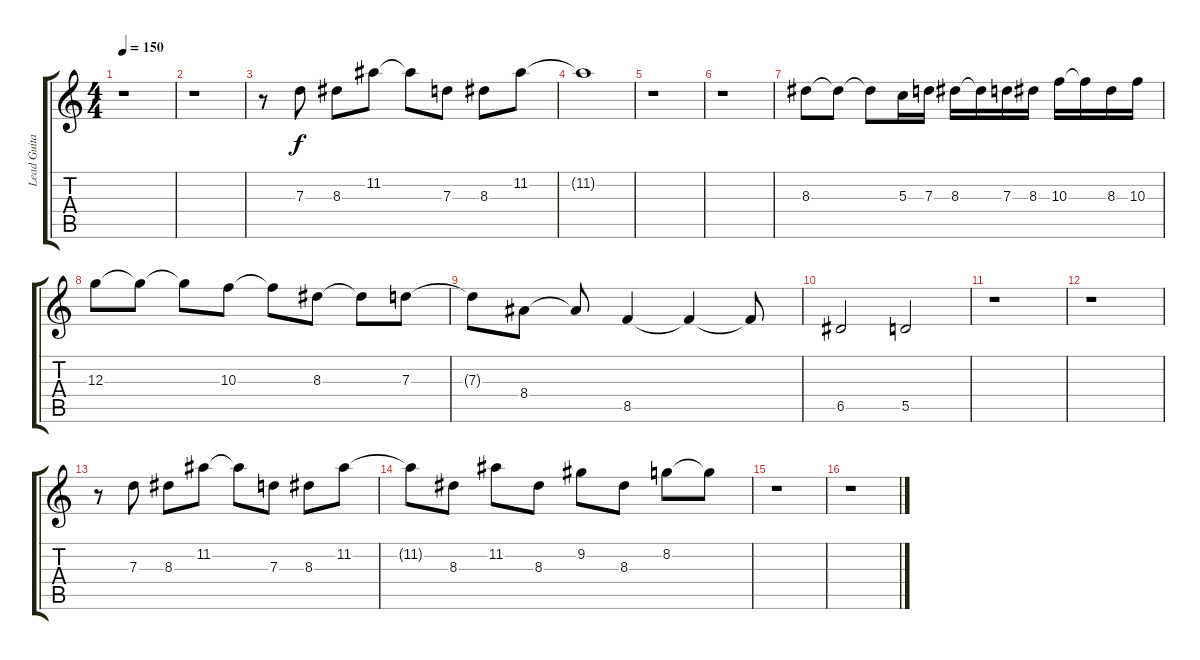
\track ("Lead Guitar" "Lead Guita") {instrument distortionguitar}
\staff {score tabs}
\tuning (E4 B3 G3 D3 A2 D2) {hide}
\ts (4 4)
\tempo 150
\clef g2
\ks c
r.1{dy f} |
r.1 |
r.8 7.3.8 8.3.8 11.2.8 11.2{t}.8 7.3.8 8.3.8 11.2.8 |
11.2{t}.1 |
r.1 |
r.1 |
8.3.8 8.3{t}.8 8.3{t}.8 5.3.16 7.3.16 8.3.16 8.3{t}.16 7.3.16 8.3.16 10.3.16 10.3{t}.16 8.3.16 10.3.16 |
12.3.8 12.3{t}.8 12.3{t}.8 10.3.8 10.3{t}.8 8.3.8 8.3{t}.8 7.3.8 |
7.3{t}.8 8.4.8 8.4{t}.8 8.5.4 8.5{t}.4 8.5{t}.8 |
6.5.2 5.5.2 |
r.1 |
r.1 |
r.8 7.3.8 8.3.8 11.2.8 11.2{t}.8 7.3.8 8.3.8 11.2.8 |
11.2{t}.8 8.3.8 11.2.8 8.3.8 9.2.8 8.3.8 8.2.8 8.2{t}.8 |
r.1 |
r.1
